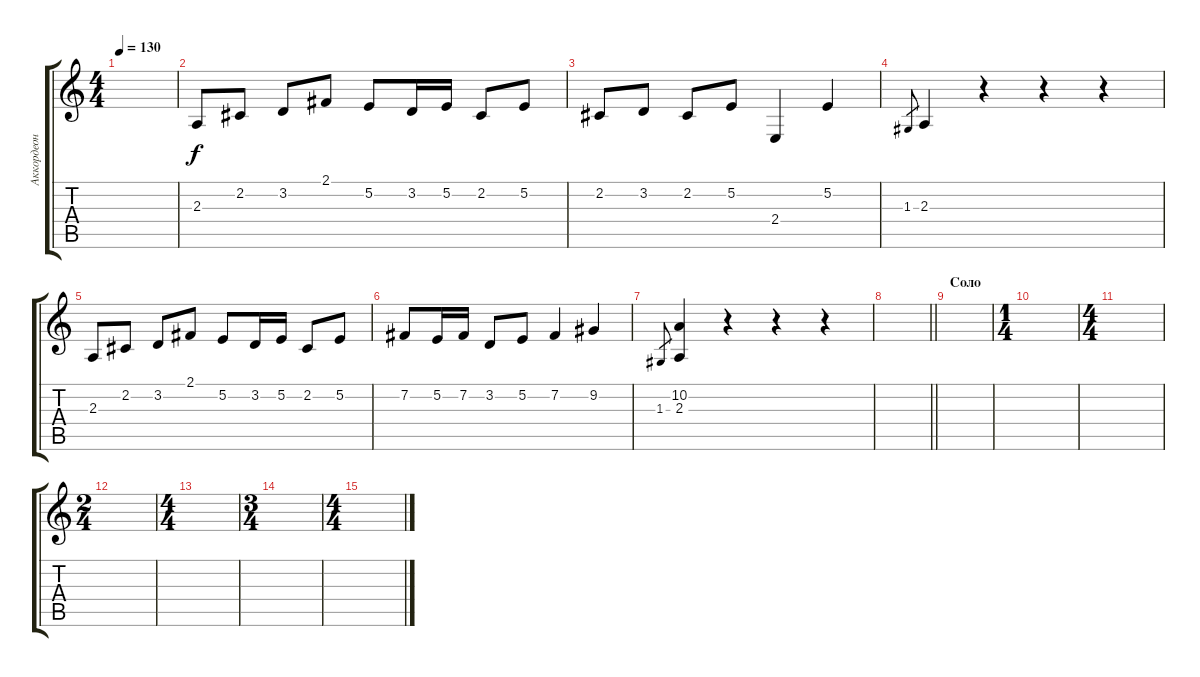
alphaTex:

\track ("Аккордеон" "Аккордеон") {instrument accordion}
\staff {score tabs}
\tuning (E4 B3 G3 D3 A2 E2) {hide}
\ts (4 4)
\tempo 130
\clef g2
\ks c
|
2.3.8 2.2.8 3.2.8 2.1.8 5.2.8 3.2.16 5.2.16 2.2.8 5.2.8 |
2.2.8 3.2.8 2.2.8 5.2.8 2.4.4 5.2.4 |
1.3.8{gr} 2.3.4 r.4 r.4 r.4 |
2.3.8 2.2.8 3.2.8 2.1.8 5.2.8 3.2.16 5.2.16 2.2.8 5.2.8 |
7.2.8 5.2.16 7.2.16 3.2.8 5.2.8 7.2.4 9.2.4 |
1.3.8{gr} (10.2 2.3).4 r.4 r.4 r.4 |
\barLineRight lightlight
|
\section ("" "Соло")
|
\ts (1 4)
|
\ts (4 4)
|
\ts (2 4)
|
\ts (4 4)
|
\ts (3 4)
|
\ts (4 4)
